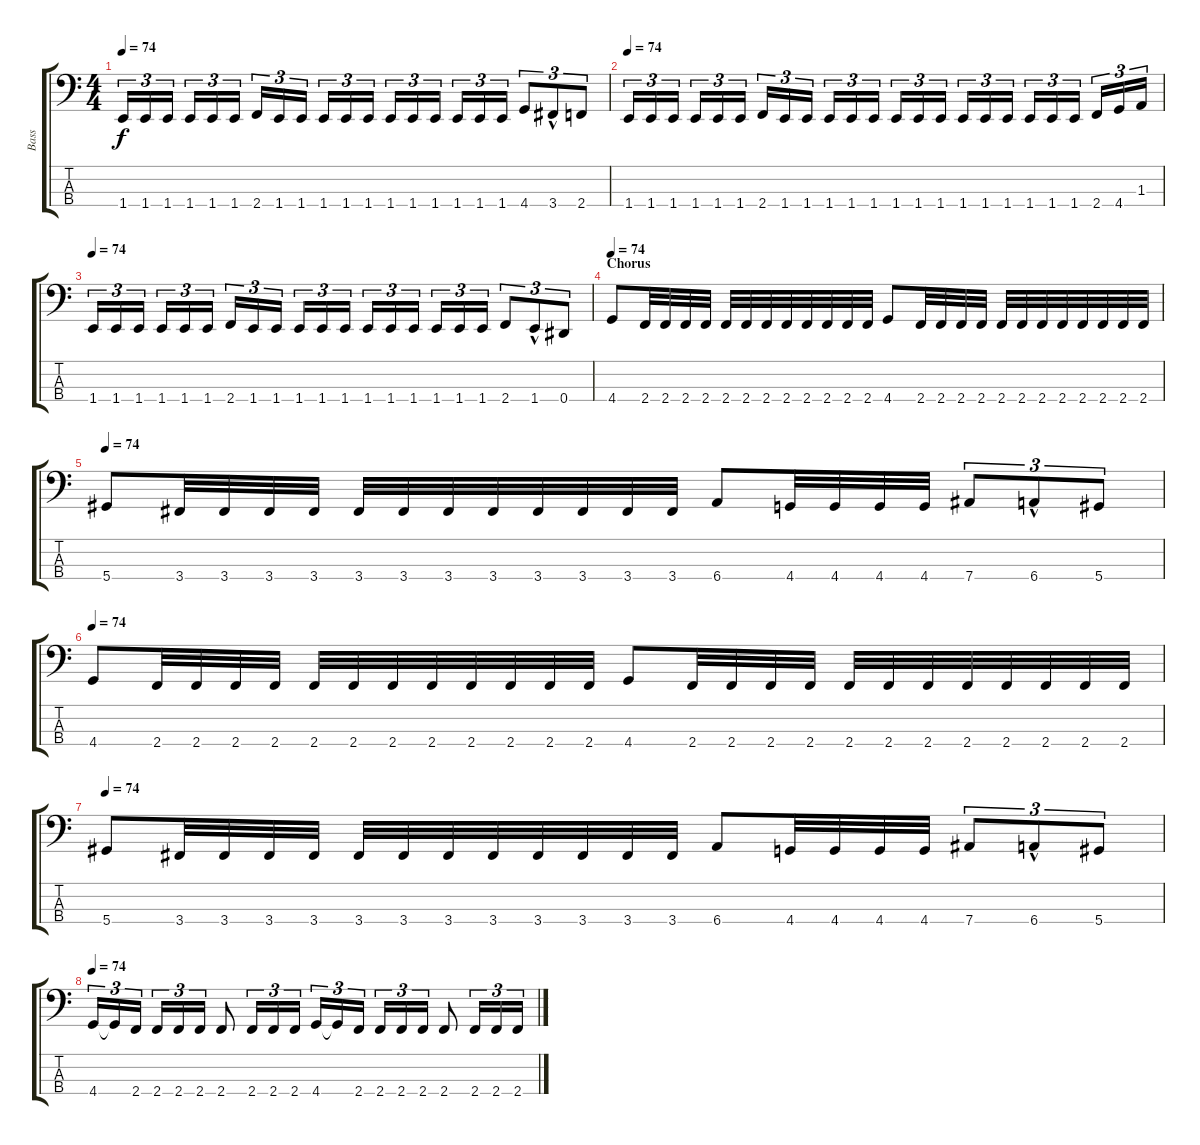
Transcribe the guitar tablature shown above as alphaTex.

\track ("Bass" "Bass") {instrument electricbasspick}
\staff {score tabs}
\tuning (Gb2 Db2 Ab1 Eb1) {hide}
\ts (4 4)
\tempo 74
\clef f4
\ks c
1.4.16{tu (3 2) dy f} 1.4.16{tu (3 2)} 1.4.16{tu (3 2)} 1.4.16{tu (3 2)} 1.4.16{tu (3 2)} 1.4.16{tu (3 2)} 2.4.16{tu (3 2)} 1.4.16{tu (3 2)} 1.4.16{tu (3 2)} 1.4.16{tu (3 2)} 1.4.16{tu (3 2)} 1.4.16{tu (3 2)} 1.4.16{tu (3 2)} 1.4.16{tu (3 2)} 1.4.16{tu (3 2)} 1.4.16{tu (3 2)} 1.4.16{tu (3 2)} 1.4.16{tu (3 2)} 4.4.8{tu (3 2)} 3.4{hac}.8{tu (3 2)} 2.4.8{tu (3 2)} |
\tempo 74
1.4.16{tu (3 2)} 1.4.16{tu (3 2)} 1.4.16{tu (3 2)} 1.4.16{tu (3 2)} 1.4.16{tu (3 2)} 1.4.16{tu (3 2)} 2.4.16{tu (3 2)} 1.4.16{tu (3 2)} 1.4.16{tu (3 2)} 1.4.16{tu (3 2)} 1.4.16{tu (3 2)} 1.4.16{tu (3 2)} 1.4.16{tu (3 2)} 1.4.16{tu (3 2)} 1.4.16{tu (3 2)} 1.4.16{tu (3 2)} 1.4.16{tu (3 2)} 1.4.16{tu (3 2)} 1.4.16{tu (3 2)} 1.4.16{tu (3 2)} 1.4.16{tu (3 2)} 2.4.16{tu (3 2)} 4.4.16{tu (3 2)} 1.3.16{tu (3 2)} |
\tempo 74
1.4.16{tu (3 2)} 1.4.16{tu (3 2)} 1.4.16{tu (3 2)} 1.4.16{tu (3 2)} 1.4.16{tu (3 2)} 1.4.16{tu (3 2)} 2.4.16{tu (3 2)} 1.4.16{tu (3 2)} 1.4.16{tu (3 2)} 1.4.16{tu (3 2)} 1.4.16{tu (3 2)} 1.4.16{tu (3 2)} 1.4.16{tu (3 2)} 1.4.16{tu (3 2)} 1.4.16{tu (3 2)} 1.4.16{tu (3 2)} 1.4.16{tu (3 2)} 1.4.16{tu (3 2)} 2.4.8{tu (3 2)} 1.4{hac}.8{tu (3 2)} 0.4.8{tu (3 2)} |
\section ("" "Chorus")
\tempo 74
4.4.8 2.4.32 2.4.32 2.4.32 2.4.32 2.4.32 2.4.32 2.4.32 2.4.32 2.4.32 2.4.32 2.4.32 2.4.32 4.4.8 2.4.32 2.4.32 2.4.32 2.4.32 2.4.32 2.4.32 2.4.32 2.4.32 2.4.32 2.4.32 2.4.32 2.4.32 |
\tempo 74
5.4.8 3.4.32 3.4.32 3.4.32 3.4.32 3.4.32 3.4.32 3.4.32 3.4.32 3.4.32 3.4.32 3.4.32 3.4.32 6.4.8 4.4.32 4.4.32 4.4.32 4.4.32 7.4.8{tu (3 2)} 6.4{hac}.8{tu (3 2)} 5.4.8{tu (3 2)} |
\tempo 74
4.4.8 2.4.32 2.4.32 2.4.32 2.4.32 2.4.32 2.4.32 2.4.32 2.4.32 2.4.32 2.4.32 2.4.32 2.4.32 4.4.8 2.4.32 2.4.32 2.4.32 2.4.32 2.4.32 2.4.32 2.4.32 2.4.32 2.4.32 2.4.32 2.4.32 2.4.32 |
\tempo 74
5.4.8 3.4.32 3.4.32 3.4.32 3.4.32 3.4.32 3.4.32 3.4.32 3.4.32 3.4.32 3.4.32 3.4.32 3.4.32 6.4.8 4.4.32 4.4.32 4.4.32 4.4.32 7.4.8{tu (3 2)} 6.4{hac}.8{tu (3 2)} 5.4.8{tu (3 2)} |
\tempo 74
4.4.16{tu (3 2)} 4.4{t}.16{tu (3 2)} 2.4.16{tu (3 2)} 2.4.16{tu (3 2)} 2.4.16{tu (3 2)} 2.4.16{tu (3 2)} 2.4.8 2.4.16{tu (3 2)} 2.4.16{tu (3 2)} 2.4.16{tu (3 2)} 4.4.16{tu (3 2)} 4.4{t}.16{tu (3 2)} 2.4.16{tu (3 2)} 2.4.16{tu (3 2)} 2.4.16{tu (3 2)} 2.4.16{tu (3 2)} 2.4.8 2.4.16{tu (3 2)} 2.4.16{tu (3 2)} 2.4.16{tu (3 2)}
